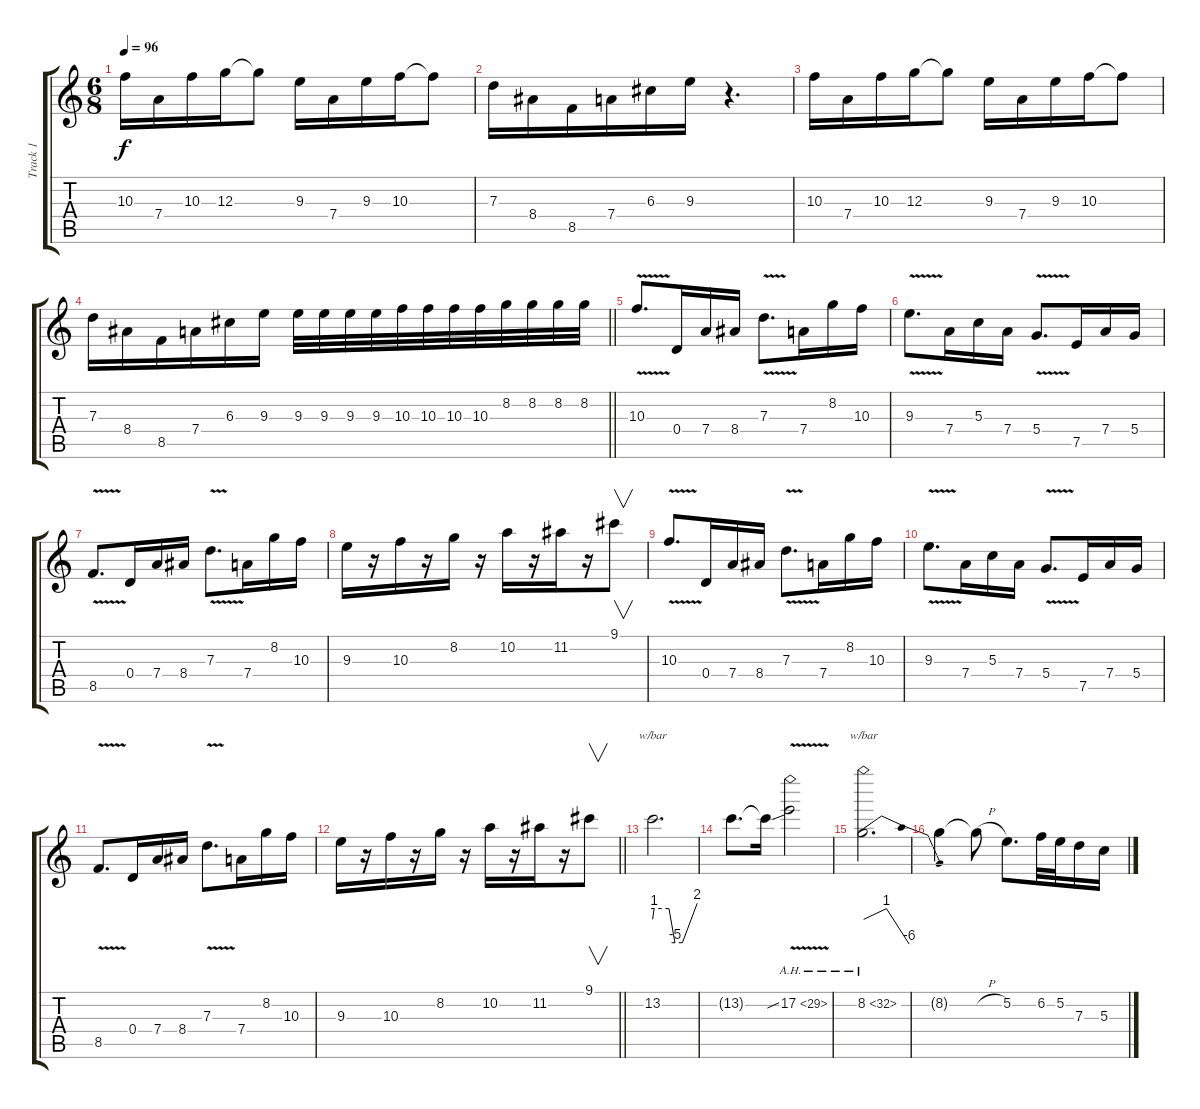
\track ("Track 1" "Track 1") {instrument distortionguitar}
\staff {score tabs}
\tuning (E4 B3 G3 D3 A2 D2) {hide}
\ts (6 8)
\tempo 96
\clef g2
\ks c
10.3.16{dy f} 7.4.16 10.3.16 12.3.16 12.3{t}.8 9.3.16 7.4.16 9.3.16 10.3.16 10.3{t}.8 |
7.3.16 8.4.16 8.5.16 7.4.16 6.3.16 9.3.16 r.4{d} |
10.3.16 7.4.16 10.3.16 12.3.16 12.3{t}.8 9.3.16 7.4.16 9.3.16 10.3.16 10.3{t}.8 |
\barLineRight lightlight
7.3.16 8.4.16 8.5.16 7.4.16 6.3.16 9.3.16 9.3.32 9.3.32 9.3.32 9.3.32 10.3.32 10.3.32 10.3.32 10.3.32 8.2.32 8.2.32 8.2.32 8.2.32 |
10.3{v}.8{d} 0.4.16 7.4.16 8.4.16 7.3{v}.8{d} 7.4.16 8.2.16 10.3.16 |
9.3{v}.8{d} 7.4.16 5.3.16 7.4.16 5.4{v}.8{d} 7.5.16 7.4.16 5.4.16 |
8.5{v}.8{d} 0.4.16 7.4.16 8.4.16 7.3{v}.8{d} 7.4.16 8.2.16 10.3.16 |
9.3.16 r.16 10.3.16 r.16 8.2.16 r.16 10.2.16 r.16 11.2.16 r.16 9.1.8{v} |
10.3{v}.8{d} 0.4.16 7.4.16 8.4.16 7.3{v}.8{d} 7.4.16 8.2.16 10.3.16 |
9.3{v}.8{d} 7.4.16 5.3.16 7.4.16 5.4{v}.8{d} 7.5.16 7.4.16 5.4.16 |
8.5{v}.8{d} 0.4.16 7.4.16 8.4.16 7.3{v}.8{d} 7.4.16 8.2.16 10.3.16 |
\barLineRight lightlight
9.3.16 r.16 10.3.16 r.16 8.2.16 r.16 10.2.16 r.16 11.2.16 r.16 9.1.8{v} |
13.2.2{d tbe (custom default 0 0 2 4 22 4 30 -20 40 -20 60 8) volume 15 balance 8} |
13.2{t}.8{d} 13.2{sou t}.16 17.2{ah 12 v}.2 |
8.2{ah 24}.2{d tbe (dip default 0 0 5 4 42 4 60 -24)} |
8.2{t}.4 8.2{h t}.8 5.2.8{d} 6.2.32 5.2.32 7.3.16 5.3.16
